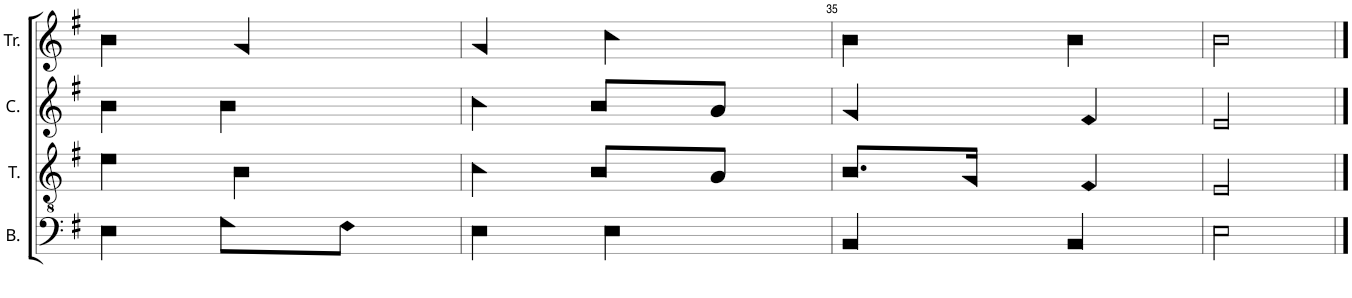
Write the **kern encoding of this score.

**kern	**kern	**kern	**kern
*part4	*part3	*part2	*part1
*staff4	*staff3	*staff2	*staff1
*I"B.	*I"T.	*I"C.	*I"Tr.
*I'B.	*I'T.	*I'C.	*I'Tr.
!!LO:PB:g=z
*clefF4	*clefGv2	*clefG2	*clefG2
*k[f#]	*k[f#]	*k[f#]	*k[f#]
*M2/4	*M2/4	*M2/4	*M2/4
=33	=33	=33	=33
4E!\	4e!\	4b!\	4b!\
8G!\L	4B!\	4b!\	4g!/
8F#!\J	.	.	.
=34	=34	=34	=34
4E!\	4c!\	4cc!\	4g!/
4E!\	8B!/L	8b!/L	4cc!\
.	8A!/J	8a!/J	.
=35	=35	=35	=35
4BB!/	8.B!/L	4g!/	4b!\
.	16G!/Jk	.	.
4BB!/	4F#!/	4f#!/	4b!\
=36	=36	=36	=36
2E!\	2E!/	2e!/	2b!\
==	==	==	==
*-	*-	*-	*-
